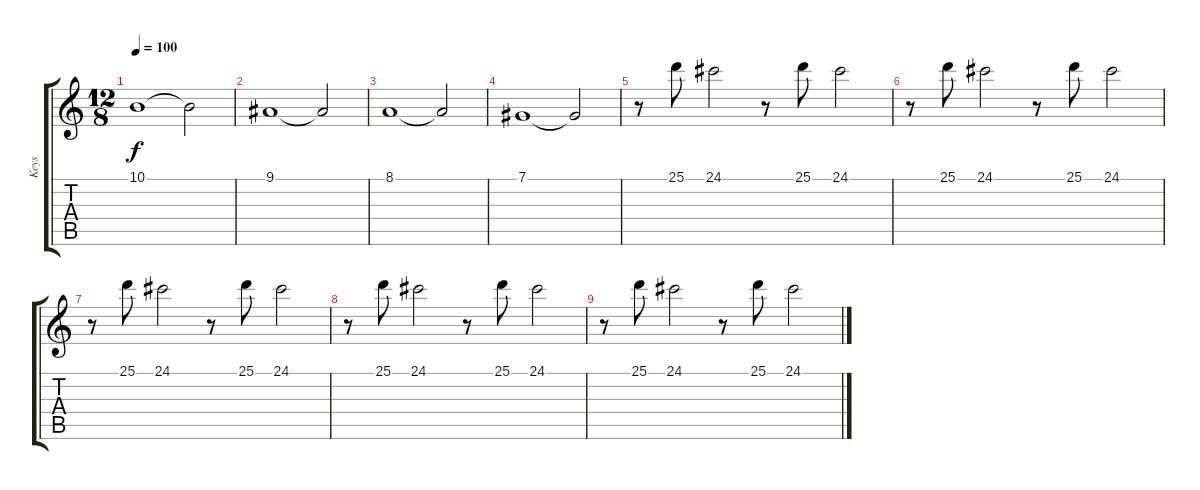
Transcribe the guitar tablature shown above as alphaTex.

\track ("Keys" "Keys") {instrument pad2warm}
\staff {score tabs}
\tuning (Db4 Ab3 E3 B2 Gb2 B1) {hide}
\ts (12 8)
\tempo 100
\clef g2
\ks c
10.1.1{dy f} 10.1{t}.2 |
9.1.1 9.1{t}.2 |
8.1.1 8.1{t}.2 |
7.1.1 7.1{t}.2 |
r.8 25.1.8{volume 10} 24.1.2 r.8 25.1.8 24.1.2 |
r.8 25.1.8 24.1.2 r.8 25.1.8 24.1.2 |
r.8 25.1.8 24.1.2 r.8 25.1.8 24.1.2 |
r.8 25.1.8 24.1.2 r.8 25.1.8 24.1.2 |
r.8 25.1.8 24.1.2 r.8 25.1.8 24.1.2
